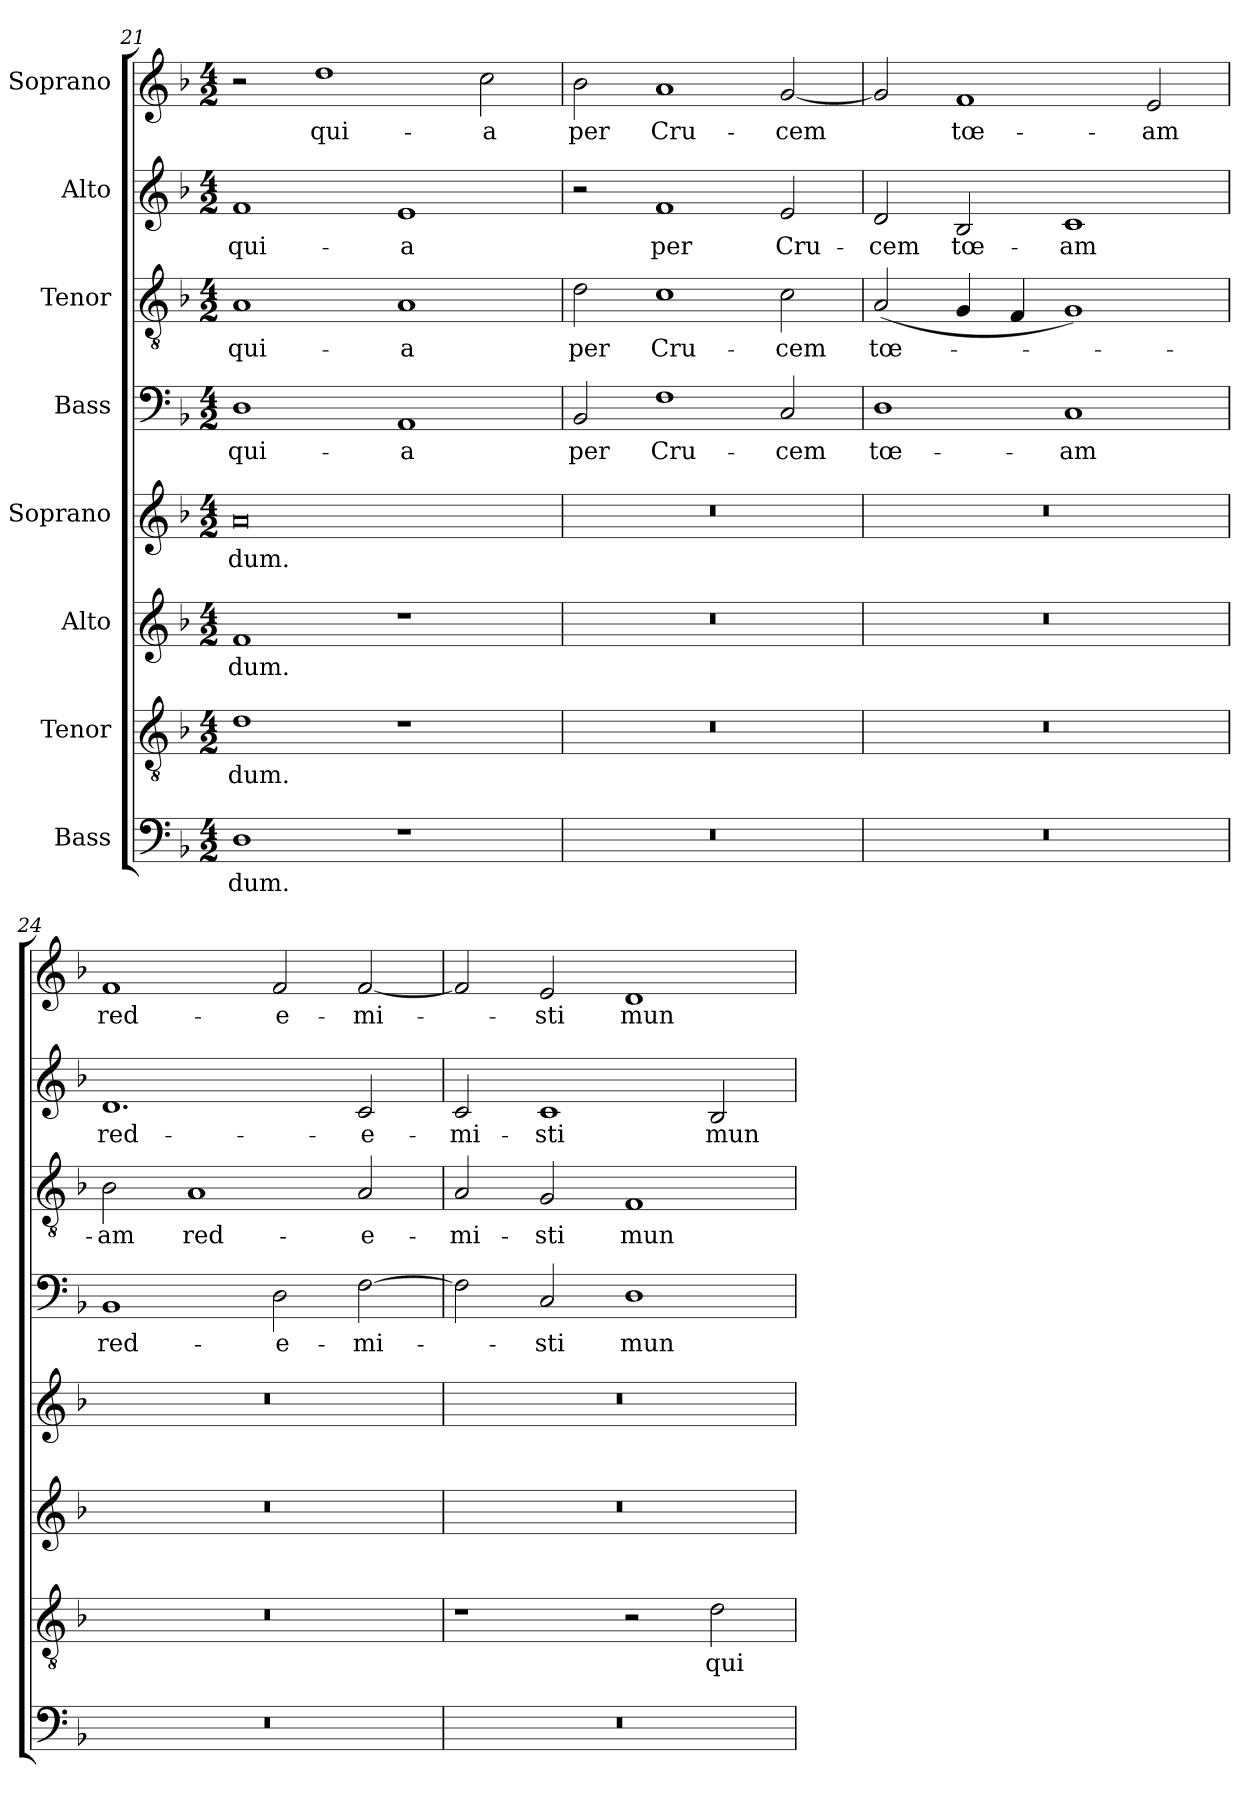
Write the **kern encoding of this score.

**kern	**text	**kern	**text	**kern	**text	**kern	**text	**kern	**text	**kern	**text	**kern	**text	**kern	**text
*part8	*part8	*part7	*part7	*part6	*part6	*part5	*part5	*part4	*part4	*part3	*part3	*part2	*part2	*part1	*part1
*staff8	*staff8	*staff7	*staff7	*staff6	*staff6	*staff5	*staff5	*staff4	*staff4	*staff3	*staff3	*staff2	*staff2	*staff1	*staff1
*I"Bass	*	*I"Tenor	*	*I"Alto	*	*I"Soprano	*	*I"Bass	*	*I"Tenor	*	*I"Alto	*	*I"Soprano	*
*clefF4	*	*clefGv2	*	*clefG2	*	*clefG2	*	*clefF4	*	*clefGv2	*	*clefG2	*	*clefG2	*
*k[b-]	*	*k[b-]	*	*k[b-]	*	*k[b-]	*	*k[b-]	*	*k[b-]	*	*k[b-]	*	*k[b-]	*
*F:	*	*F:	*	*F:	*	*F:	*	*F:	*	*F:	*	*F:	*	*F:	*
*M4/2	*	*M4/2	*	*M4/2	*	*M4/2	*	*M4/2	*	*M4/2	*	*M4/2	*	*M4/2	*
=21	=21	=21	=21	=21	=21	=21	=21	=21	=21	=21	=21	=21	=21	=21	=21
1D	-dum.	1d	-dum.	1f	-dum.	0a	-dum.	1D	qui-	1A	qui-	1f	qui-	2r	.
.	.	.	.	.	.	.	.	.	.	.	.	.	.	1dd	qui-
1r	.	1r	.	1r	.	.	.	1AA	-a	1A	-a	1e	-a	.	.
.	.	.	.	.	.	.	.	.	.	.	.	.	.	2cc\	-a
!!LO:PB:g=z
=22	=22	=22	=22	=22	=22	=22	=22	=22	=22	=22	=22	=22	=22	=22	=22
0r	.	0r	.	0r	.	0r	.	2BB-/	per	2d\	per	2r	.	2b-\	per
.	.	.	.	.	.	.	.	1F	Cru-	1c	Cru-	1f	per	1a	Cru-
.	.	.	.	.	.	.	.	2C/	-cem	2c\	-cem	2e/	Cru-	[2g/	-cem
=23	=23	=23	=23	=23	=23	=23	=23	=23	=23	=23	=23	=23	=23	=23	=23
0r	.	0r	.	0r	.	0r	.	1D	tœ-	(2A/	tœ-	2d/	-cem	2g/]	.
.	.	.	.	.	.	.	.	.	.	4G/	.	2B-/	tœ-	1f	tœ-
.	.	.	.	.	.	.	.	.	.	4F/	.	.	.	.	.
.	.	.	.	.	.	.	.	1C	-am	1G)	.	1c	-am	.	.
.	.	.	.	.	.	.	.	.	.	.	.	.	.	2e/	-am
=24	=24	=24	=24	=24	=24	=24	=24	=24	=24	=24	=24	=24	=24	=24	=24
0r	.	0r	.	0r	.	0r	.	1BB-	red-	2B-\	-am	1.d	red-	1f	red-
.	.	.	.	.	.	.	.	.	.	1A	red-	.	.	.	.
.	.	.	.	.	.	.	.	2D\	-e-	.	.	.	.	2f/	-e-
.	.	.	.	.	.	.	.	[2F\	-mi-	2A/	-e-	2c/	-e-	[2f/	-mi-
=25	=25	=25	=25	=25	=25	=25	=25	=25	=25	=25	=25	=25	=25	=25	=25
0r	.	1r	.	0r	.	0r	.	2F\]	.	2A/	-mi-	2c/	-mi-	2f/]	.
.	.	.	.	.	.	.	.	2C/	-sti	2G/	-sti	1c	-sti	2e/	-sti
.	.	2r	.	.	.	.	.	1D	mun-	1F	mun-	.	.	1d	mun-
.	.	2d\	qui-	.	.	.	.	.	.	.	.	2B-/	mun-	.	.
=	=	=	=	=	=	=	=	=	=	=	=	=	=	=	=
*-	*-	*-	*-	*-	*-	*-	*-	*-	*-	*-	*-	*-	*-	*-	*-
